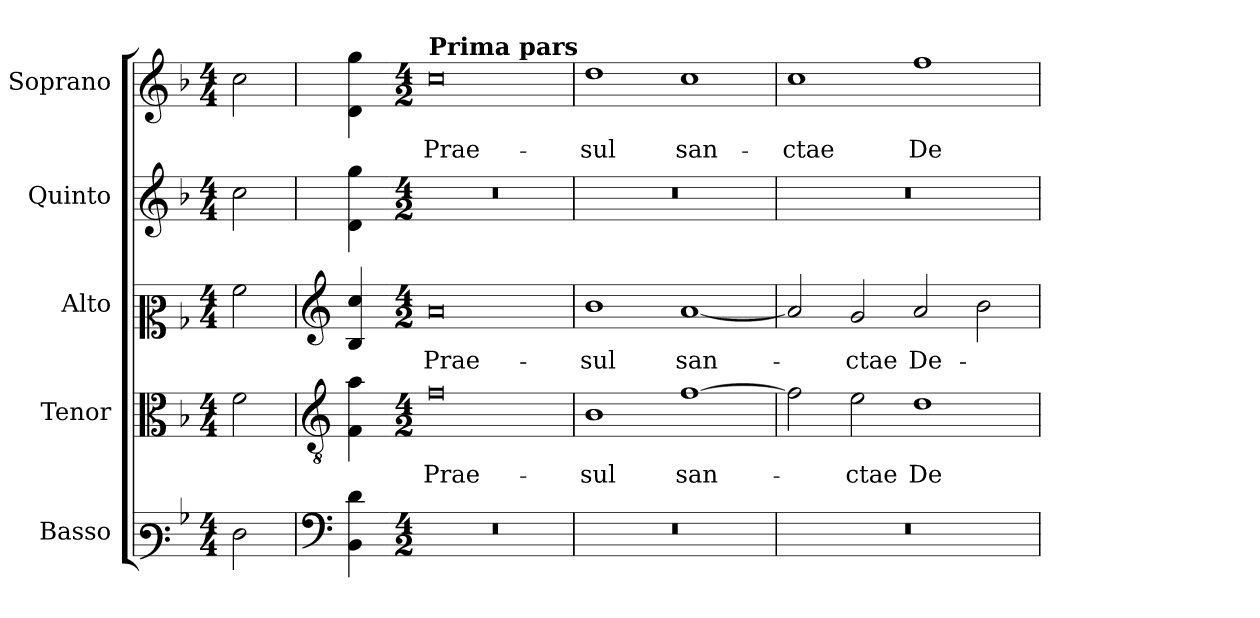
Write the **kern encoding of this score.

**kern	**kern	**text	**kern	**text	**kern	**kern	**text
*part5	*part4	*part4	*part3	*part3	*part2	*part1	*part1
*staff5	*staff4	*staff4	*staff3	*staff3	*staff2	*staff1	*staff1
*I"Basso	*I"Tenor	*	*I"Alto	*	*I"Quinto	*I"Soprano	*
*I'B.	*I'T.	*	*I'A.	*	*I'Q.	*I'S.	*
!!LO:PB:g=z
*clefF3	*clefC3	*	*clefC2	*	*clefG2	*clefG2	*
*	*ITrd7c12	*	*	*	*	*	*
*k[b-]	*k[b-]	*	*k[b-]	*	*k[b-]	*k[b-]	*
*F:	*F:	*	*F:	*	*F:	*F:	*
*M4/4	*M4/4	*	*M4/4	*	*M4/4	*M4/4	*
=1	=1	=1	=1	=1	=1	=1	=1
!LO:N:head=open	!LO:N:head=open	!	!LO:N:head=open	!	!LO:N:head=open	!LO:N:head=open	!
2Fi\	2Fi\	.	2ai\	.	2cci\	2cci\	.
=2	=2	=2	=2	=2	=2	=2	=2
*clefF4	*clefGv2	*	*clefG2	*	*	*	*
4BB-i\ 4di	4FFi\ 4Ai	.	4B-i/ 4cci	.	4di\ 4ggi	4di\ 4ggi	.
=3-	=3-	=3-	=3-	=3-	=3-	=3-	=3-
*M4/2	*M4/2	*	*M4/2	*	*M4/2	*M4/2	*
!LO:N:vis=1	!	!	!	!	!	!	!
!	!	!LO:LY:b:color=#000000	!	!	!	!	!
!	!	!	!	!LO:LY:b:color=#000000	!LO:N:vis=1	!	!
!	!	!	!	!	!	!LO:TX:a:B:t=Prima pars	!
!	!	!	!	!	!	!	!LO:LY:b:color=#000000
0r	0Fi	Prae-	0ai	Prae-	0r	0cci	Prae-
=4	=4	=4	=4	=4	=4	=4	=4
!LO:N:vis=1	!	!	!	!	!	!	!
!	!	!LO:LY:b:color=#000000	!	!	!	!	!
!	!	!	!	!LO:LY:b:color=#000000	!LO:N:vis=1	!	!
!	!	!	!	!	!	!	!LO:LY:b:color=#000000
0r	1BB-i	-sul	1b-i	-sul	0r	1ddi	-sul
!	!	!LO:LY:b:color=#000000	!	!	!	!	!
!	!	!	!	!LO:LY:b:color=#000000	!	!	!
!	!	!	!	!	!	!	!LO:LY:b:color=#000000
.	[1Fi	san-	[1ai	san-	.	1cci	san-
=5	=5	=5	=5	=5	=5	=5	=5
!LO:N:vis=1	!	!	!	!	!LO:N:vis=1	!	!
!	!	!	!	!	!	!	!LO:LY:b:color=#000000
0r	2Fi\]	.	2ai/]	.	0r	1cci	-ctae
!	!	!LO:LY:b:color=#000000	!	!	!	!	!
!	!	!	!	!LO:LY:b:color=#000000	!	!	!
.	2Ei\	-ctae	2gi/	-ctae	.	.	.
!	!	!LO:LY:b:color=#000000	!	!	!	!	!
!	!	!	!	!LO:LY:b:color=#000000	!	!	!
!	!	!	!	!	!	!	!LO:LY:b:color=#000000
.	1Di	De-	2ai/	De-	.	1ffi	De-
.	.	.	2b-i\	.	.	.	.
=	=	=	=	=	=	=	=
*-	*-	*-	*-	*-	*-	*-	*-
